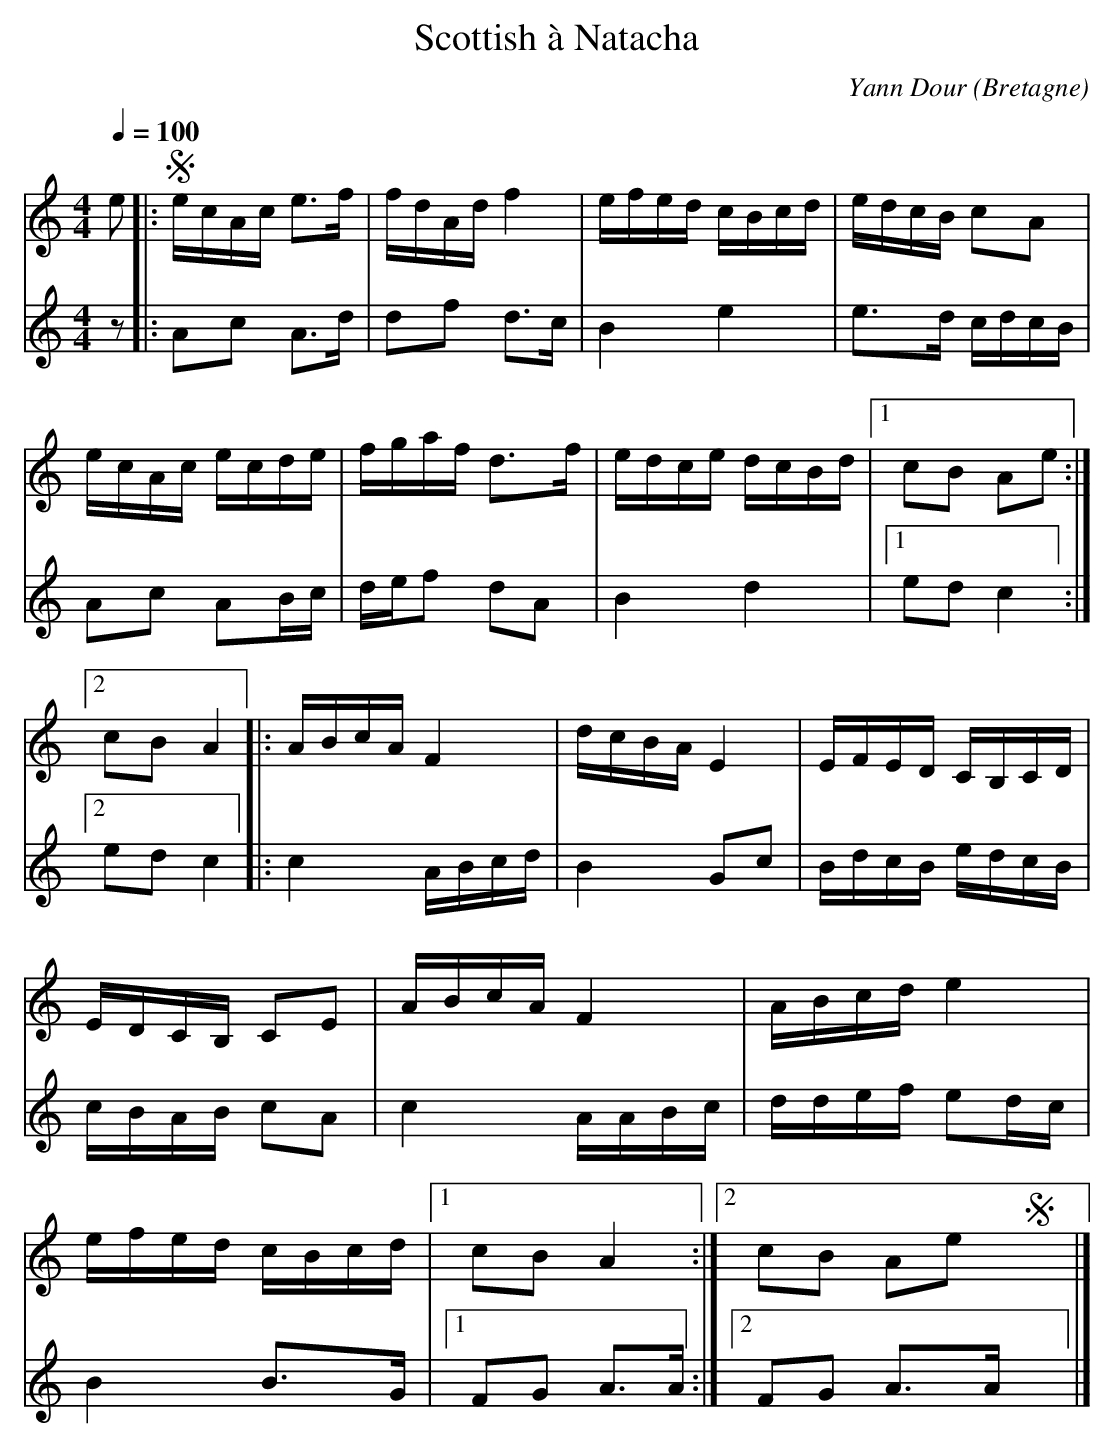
X:1
T:Scottish à Natacha
C:Yann Dour
O:Bretagne
Q:1/4=100
M:4/4
L:1/16
K:C
V:1
e2 |: !segno! ecAc e3f | fdAd f4 | efed cBcd | edcB c2A2 |\
ecAc ecde | fgaf d3f | edce dcBd |1 c2B2 A2e2 :|2 c2B2 A4 |: \
ABcA F4 | dcBA E4 | EFED CB,CD | EDCB, C2E2 |\
ABcA F4 | ABcd e4 | efed cBcd |1 c2B2 A4 :|2 c2B2 A2e2 !segno!yy |]
V:2
z2 |: A2c2 A3d | d2f2 d3c | B4 e4 | e3d cdcB |
A2c2 A2Bc | def2 d2A2 | B4 d4 |1 e2d2 c4 :|2 e2d2 c4 |:
c4 ABcd | B4 G2c2 | BdcB edcB | cBAB c2A2 |
c4 AABc | ddef e2dc | B4 B3G |1 F2G2 A3A :|2 F2G2 A3A yy |]
